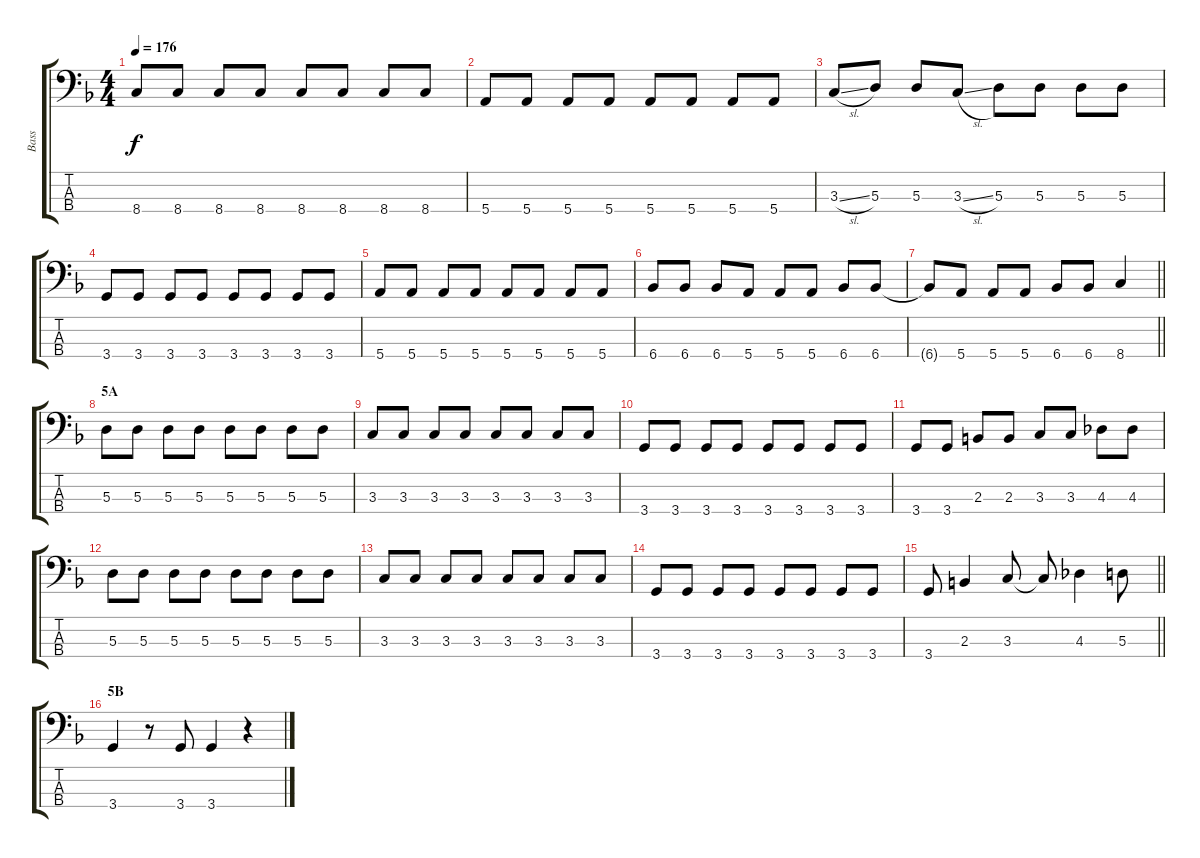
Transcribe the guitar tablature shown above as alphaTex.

\track ("Bass" "Bass") {instrument electricbasspick}
\staff {score tabs}
\tuning (G2 D2 A1 E1) {hide}
\ts (4 4)
\tempo 176
\clef f4
\ks f
8.4.8{dy f} 8.4.8 8.4.8 8.4.8 8.4.8 8.4.8 8.4.8 8.4.8 |
5.4.8 5.4.8 5.4.8 5.4.8 5.4.8 5.4.8 5.4.8 5.4.8 |
3.3{sl}.8 5.3.8 5.3.8 3.3{sl}.8 5.3.8 5.3.8 5.3.8 5.3.8 |
3.4.8 3.4.8 3.4.8 3.4.8 3.4.8 3.4.8 3.4.8 3.4.8 |
5.4.8 5.4.8 5.4.8 5.4.8 5.4.8 5.4.8 5.4.8 5.4.8 |
6.4.8 6.4.8 6.4.8 5.4.8 5.4.8 5.4.8 6.4.8 6.4.8 |
\barLineRight lightlight
6.4{t}.8 5.4.8 5.4.8 5.4.8 6.4.8 6.4.8 8.4.4 |
\section ("" "5A")
5.3.8 5.3.8 5.3.8 5.3.8 5.3.8 5.3.8 5.3.8 5.3.8 |
3.3.8 3.3.8 3.3.8 3.3.8 3.3.8 3.3.8 3.3.8 3.3.8 |
3.4.8 3.4.8 3.4.8 3.4.8 3.4.8 3.4.8 3.4.8 3.4.8 |
3.4.8 3.4.8 2.3.8 2.3.8 3.3.8 3.3.8 4.3.8 4.3.8 |
5.3.8 5.3.8 5.3.8 5.3.8 5.3.8 5.3.8 5.3.8 5.3.8 |
3.3.8 3.3.8 3.3.8 3.3.8 3.3.8 3.3.8 3.3.8 3.3.8 |
3.4.8 3.4.8 3.4.8 3.4.8 3.4.8 3.4.8 3.4.8 3.4.8 |
\barLineRight lightlight
3.4.8 2.3.4 3.3.8 3.3{t}.8 4.3.4 5.3.8 |
\section ("" "5B")
3.4.4 r.8 3.4.8 3.4.4 r.4
